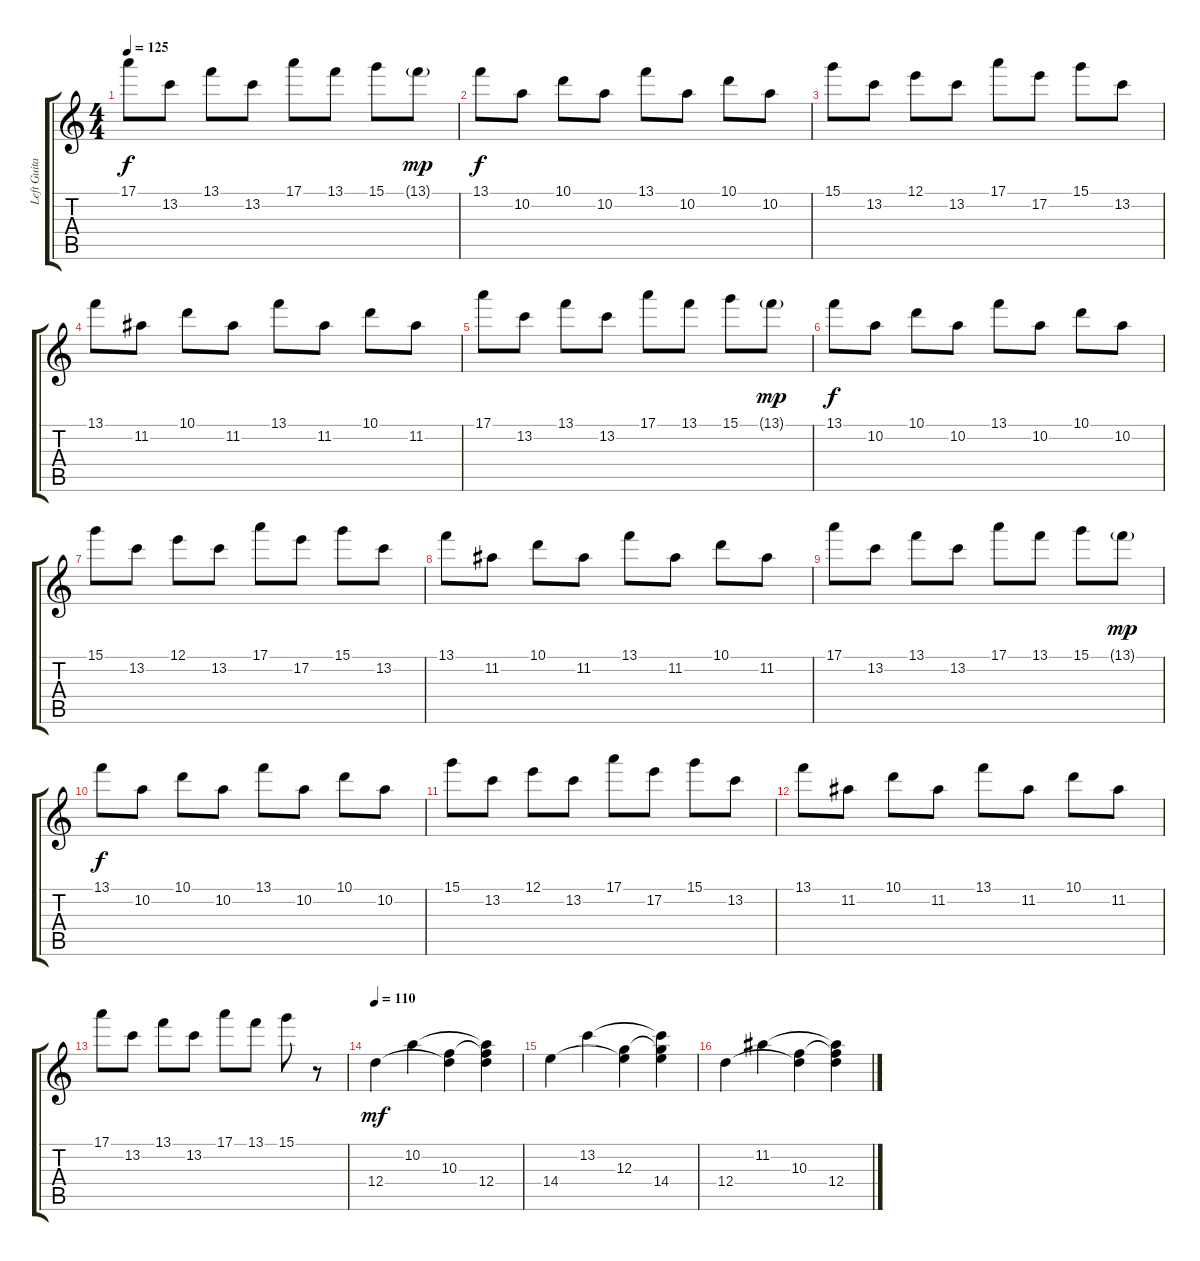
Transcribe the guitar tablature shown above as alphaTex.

\track ("Left Guitar" "Left Guita") {instrument overdrivenguitar}
\staff {score tabs}
\tuning (E4 B3 G3 D3 A2 E2) {hide}
\ts (4 4)
\tempo 125
\clef g2
\ks c
17.1.8{dy f} 13.2.8 13.1.8 13.2.8 17.1.8 13.1.8 15.1.8 13.1{g}.8{dy mp} |
13.1.8{dy f} 10.2.8 10.1.8 10.2.8 13.1.8 10.2.8 10.1.8 10.2.8 |
15.1.8 13.2.8 12.1.8 13.2.8 17.1.8 17.2.8 15.1.8 13.2.8 |
13.1.8 11.2.8 10.1.8 11.2.8 13.1.8 11.2.8 10.1.8 11.2.8 |
17.1.8 13.2.8 13.1.8 13.2.8 17.1.8 13.1.8 15.1.8 13.1{g}.8{dy mp} |
13.1.8{dy f} 10.2.8 10.1.8 10.2.8 13.1.8 10.2.8 10.1.8 10.2.8 |
15.1.8 13.2.8 12.1.8 13.2.8 17.1.8 17.2.8 15.1.8 13.2.8 |
13.1.8 11.2.8 10.1.8 11.2.8 13.1.8 11.2.8 10.1.8 11.2.8 |
17.1.8 13.2.8 13.1.8 13.2.8 17.1.8 13.1.8 15.1.8 13.1{g}.8{dy mp} |
13.1.8{dy f} 10.2.8 10.1.8 10.2.8 13.1.8 10.2.8 10.1.8 10.2.8 |
15.1.8 13.2.8 12.1.8 13.2.8 17.1.8 17.2.8 15.1.8 13.2.8 |
13.1.8 11.2.8 10.1.8 11.2.8 13.1.8 11.2.8 10.1.8 11.2.8 |
17.1.8 13.2.8 13.1.8 13.2.8 17.1.8 13.1.8 15.1.8 r.8 |
\tempo 110
12.4.4{dy mf} 10.2.4 (10.3 12.4{t}).4 (10.2{t} 10.3{t} 12.4).4 |
14.4.4 13.2.4 (12.3 14.4{t}).4 (13.2{t} 12.3{t} 14.4).4 |
12.4.4 11.2.4 (10.3 12.4{t}).4 (11.2{t} 10.3{t} 12.4).4
